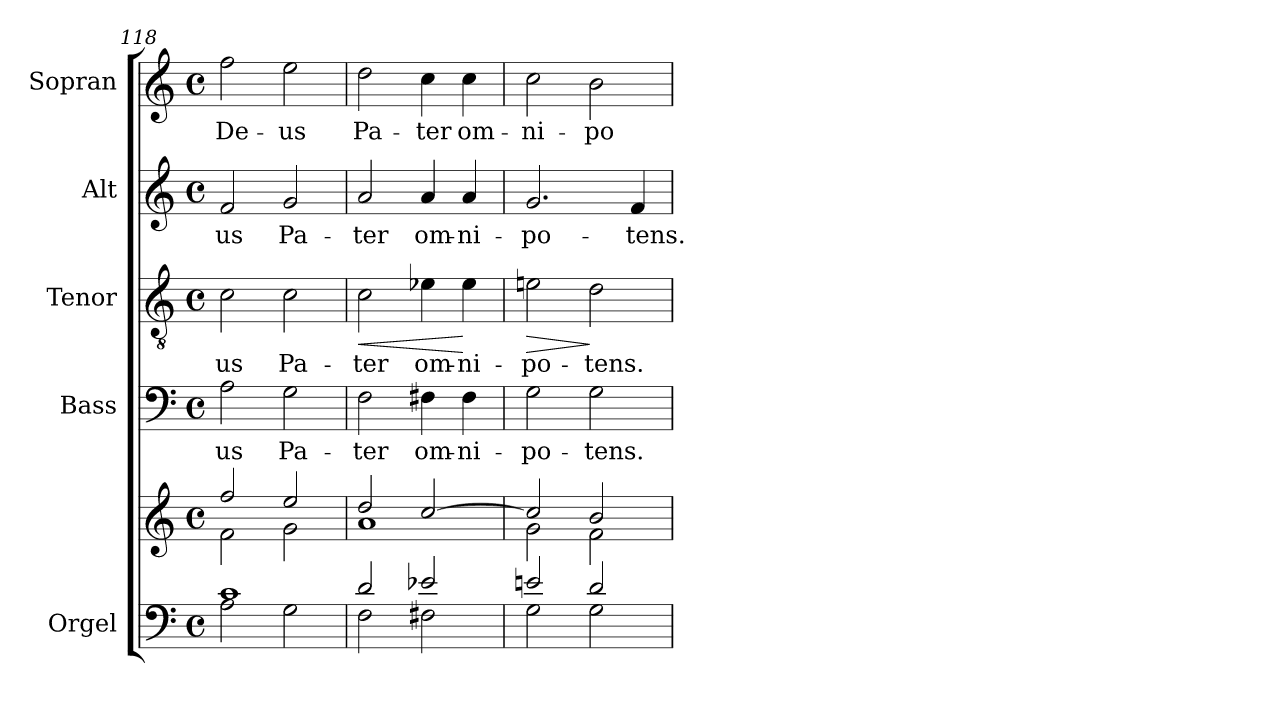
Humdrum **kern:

**kern	**kern	**kern	**text	**kern	**text	**dynam	**kern	**text	**kern	**text
*part5	*part5	*part4	*part4	*part3	*part3	*part3	*part2	*part2	*part1	*part1
*staff6	*staff5	*staff4	*staff4	*staff3	*staff3	*staff3	*staff2	*staff2	*staff1	*staff1
*I"Orgel	*	*I"Bass	*	*I"Tenor	*	*	*I"Alt	*	*I"Sopran	*
*I'Org.	*	*I'B.	*	*I'T.	*	*	*I'A.	*	*I'S.	*
*clefF4	*clefG2	*clefF4	*	*clefGv2	*	*	*clefG2	*	*clefG2	*
*k[]	*k[]	*k[]	*	*k[]	*	*	*k[]	*	*k[]	*
*C:	*C:	*C:	*	*C:	*	*	*C:	*	*C:	*
*M4/4	*M4/4	*M4/4	*	*M4/4	*	*	*M4/4	*	*M4/4	*
*met(c)	*met(c)	*met(c)	*	*met(c)	*	*	*met(c)	*	*met(c)	*
=118	=118	=118	=118	=118	=118	=118	=118	=118	=118	=118
*^	*^	*	*	*	*	*	*	*	*	*
!	!	!	!	!	!LO:LY:b	!	!LO:LY:b	!	!	!LO:LY:b	!	!LO:LY:b
1c	2A\	2ff/	2f\	2A\	-us	2c\	-us	.	2f/	-us	2ff\	De-
!	!	!	!	!	!LO:LY:b	!	!LO:LY:b	!	!	!LO:LY:b	!	!LO:LY:b
.	2G\	2ee/	2g\	2G\	Pa-	2c\	Pa-	.	2g/	Pa-	2ee\	-us
!!LO:PB:g=z
=119	=119	=119	=119	=119	=119	=119	=119	=119	=119	=119	=119	=119
!	!	!	!	!	!LO:LY:b	!	!LO:LY:b	!LO:HP:b	!	!LO:LY:b	!	!LO:LY:b
2d/	2F\	2dd/	1a	2F\	-ter	2c\	-ter	<	2a/	-ter	2dd\	Pa-
!	!	!	!	!	!LO:LY:b	!	!LO:LY:b	!	!	!LO:LY:b	!	!LO:LY:b
2e-X/	2F#X\	[>2cc/	.	4F#X\	om-	4e-X\	om-	.	4a/	om-	4cc\	-ter
!	!	!	!	!	!LO:LY:b	!	!LO:LY:b	!	!	!LO:LY:b	!	!LO:LY:b
.	.	.	.	4F#\	-ni-	4e-\	-ni-	[	4a/	-ni-	4cc\	om-
=120	=120	=120	=120	=120	=120	=120	=120	=120	=120	=120	=120	=120
!	!	!	!	!	!LO:LY:b	!	!LO:LY:b	!LO:HP:b	!	!LO:LY:b	!	!LO:LY:b
2en/	2G\	2cc/]	2g\	2G\	-po-	2en\	-po-	>	2.g/	-po-	2cc\	-ni-
!	!	!	!	!	!LO:LY:b	!	!LO:LY:b	!	!	!	!	!LO:LY:b
2d/	2G\	2b/	2f\	2G\	-tens.	2d\	-tens.	]	.	.	2b\	-po-
!	!	!	!	!	!	!	!	!	!	!LO:LY:b	!	!
.	.	.	.	.	.	.	.	.	4f/	-tens.	.	.
*v	*v	*	*	*	*	*	*	*	*	*	*	*
*	*v	*v	*	*	*	*	*	*	*	*	*
=	=	=	=	=	=	=	=	=	=	=
*-	*-	*-	*-	*-	*-	*-	*-	*-	*-	*-
